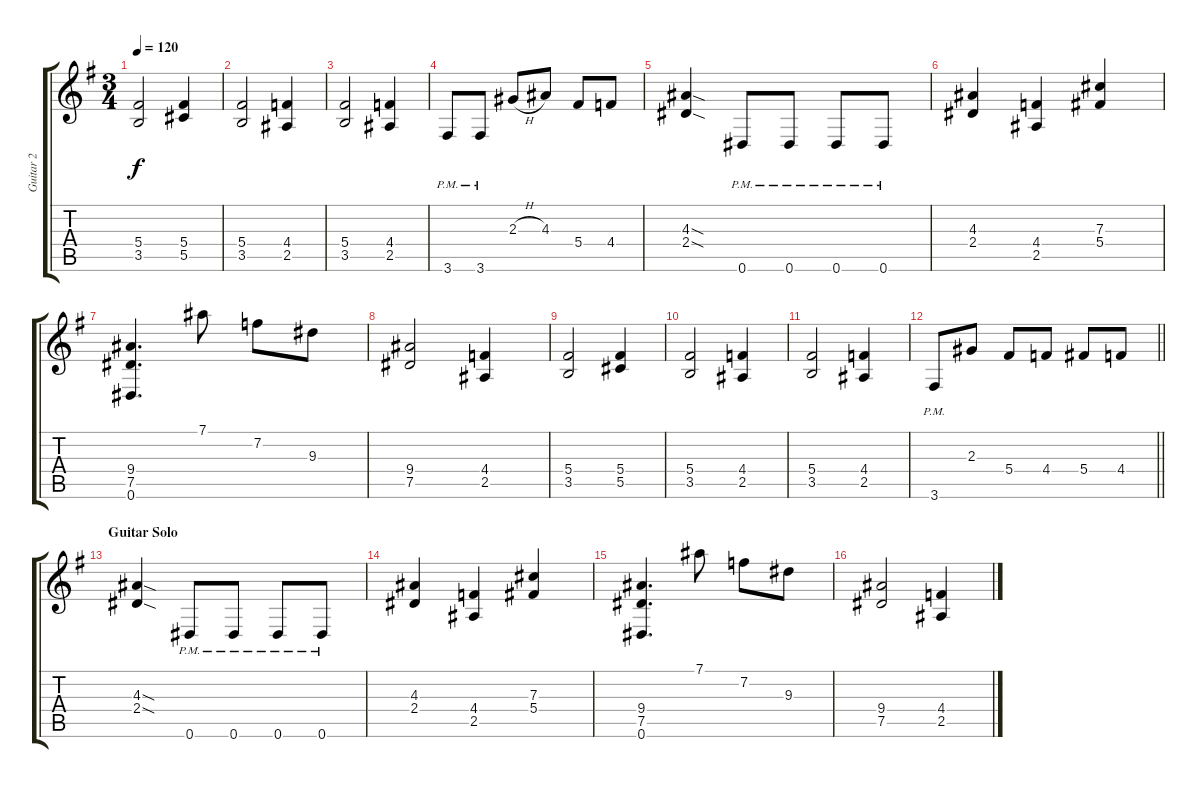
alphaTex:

\track ("Guitar 2" "Guitar 2") {instrument acousticguitarsteel}
\staff {score tabs}
\tuning (Eb4 Bb3 Gb3 Db3 Ab2 Eb2) {hide}
\ts (3 4)
\tempo 120
\clef g2
\ks g
(5.4 3.5).2{dy f} (5.4 5.5).4 |
(5.4 3.5).2 (4.4 2.5).4 |
(5.4 3.5).2 (4.4 2.5).4 |
3.6{pm}.8 3.6{pm}.8 2.3{h}.8 4.3.8 5.4.8 4.4.8 |
(4.3{sod} 2.4{sod}).4 0.6{pm}.8 0.6{pm}.8 0.6{pm}.8 0.6{pm}.8 |
(4.3 2.4).4 (4.4 2.5).4 (7.3 5.4).4 |
(9.4 7.5 0.6).4{d} 7.1.8 7.2.8 9.3.8 |
(9.4 7.5).2 (4.4 2.5).4 |
(5.4 3.5).2 (5.4 5.5).4 |
(5.4 3.5).2 (4.4 2.5).4 |
(5.4 3.5).2 (4.4 2.5).4 |
\barLineRight lightlight
3.6{pm}.8 2.3.8 5.4.8 4.4.8 5.4.8 4.4.8 |
\section ("" "Guitar Solo")
(4.3{sod} 2.4{sod}).4 0.6{pm}.8 0.6{pm}.8 0.6{pm}.8 0.6{pm}.8 |
(4.3 2.4).4 (4.4 2.5).4 (7.3 5.4).4 |
(9.4 7.5 0.6).4{d} 7.1.8 7.2.8 9.3.8 |
(9.4 7.5).2 (4.4 2.5).4
